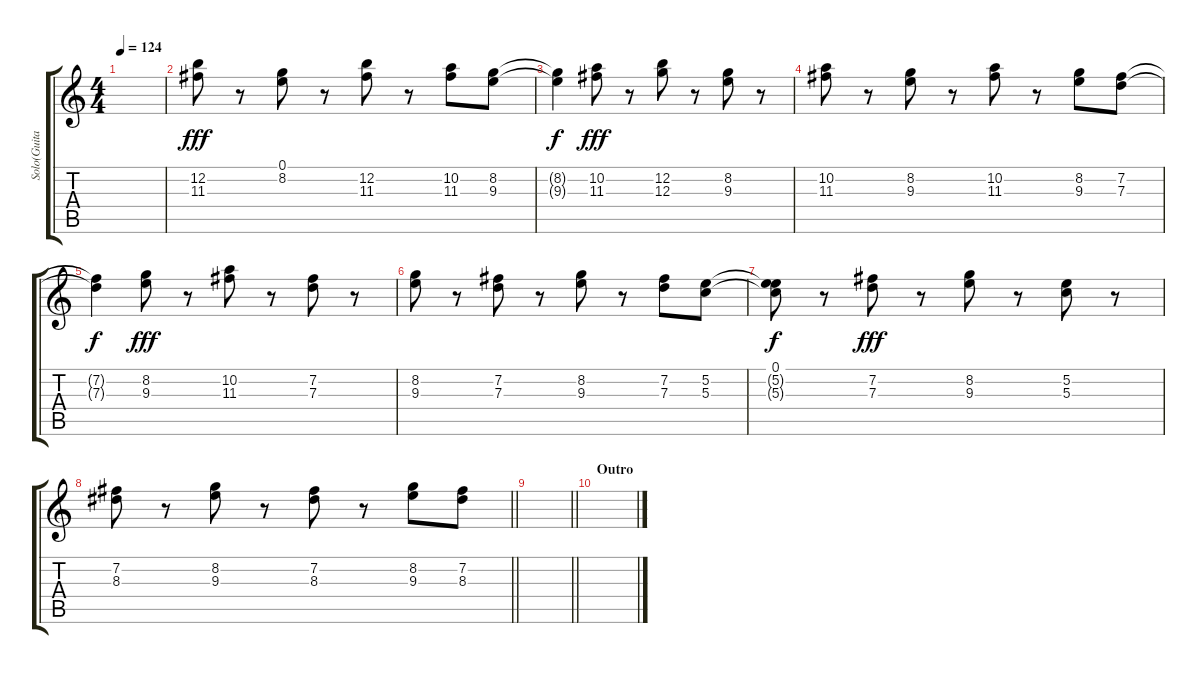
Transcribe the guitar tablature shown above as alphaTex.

\track ("Solo(Guitar)" "Solo(Guita") {instrument overdrivenguitar}
\staff {score tabs}
\tuning (E4 B3 G3 D3 A2 E2) {hide}
\ts (4 4)
\tempo 124
\clef g2
\ks c
|
(12.2 11.3).8{dy fff} r.8 (0.1 8.2).8 r.8 (12.2 11.3).8 r.8 (10.2 11.3).8 (8.2 9.3).8 |
(8.2{t} 9.3{t}).4{dy f} (10.2 11.3).8{dy fff} r.8 (12.2 12.3).8 r.8 (8.2 9.3).8 r.8 |
(10.2 11.3).8 r.8 (8.2 9.3).8 r.8 (10.2 11.3).8 r.8 (8.2 9.3).8 (7.2 7.3).8 |
(7.2{t} 7.3{t}).4{dy f} (8.2 9.3).8{dy fff} r.8 (10.2 11.3).8 r.8 (7.2 7.3).8 r.8 |
(8.2 9.3).8 r.8 (7.2 7.3).8 r.8 (8.2 9.3).8 r.8 (7.2 7.3).8 (5.2 5.3).8 |
(0.1 5.2{t} 5.3{t}).8{dy f} r.8 (7.2 7.3).8{dy fff} r.8 (8.2 9.3).8 r.8 (5.2 5.3).8 r.8 |
\barLineRight lightlight
(7.2 8.3).8 r.8 (8.2 9.3).8 r.8 (7.2 8.3).8 r.8 (8.2 9.3).8 (7.2 8.3).8 |
\barLineRight lightlight
|
\section ("" "Outro")
